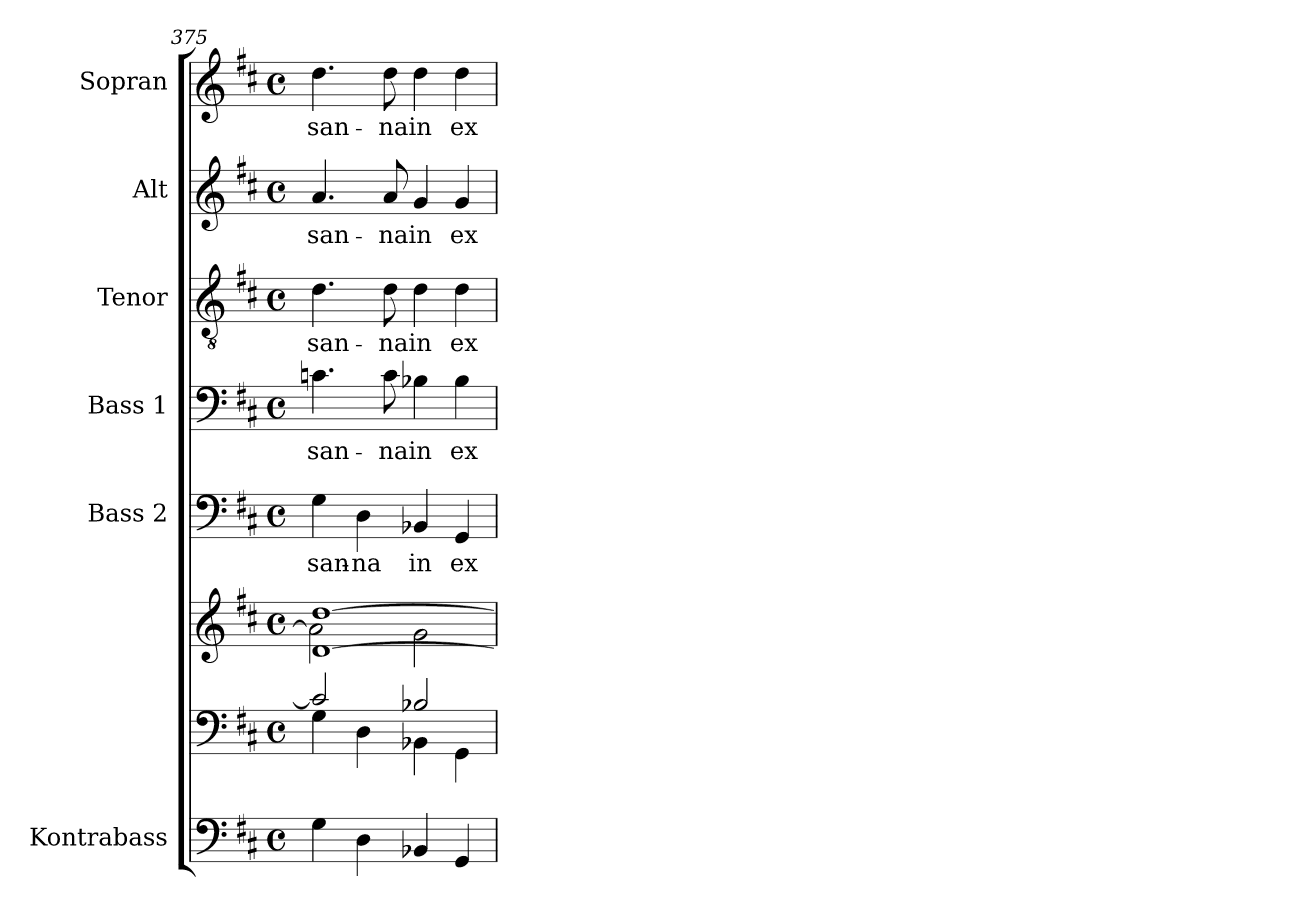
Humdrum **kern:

**kern	**kern	**kern	**kern	**text	**kern	**text	**kern	**text	**kern	**text	**kern	**text
*part7	*part6	*part6	*part5	*part5	*part4	*part4	*part3	*part3	*part2	*part2	*part1	*part1
*staff8	*staff7	*staff6	*staff5	*staff5	*staff4	*staff4	*staff3	*staff3	*staff2	*staff2	*staff1	*staff1
*I"Kontrabass	*	*	*I"Bass 2	*	*I"Bass 1	*	*I"Tenor	*	*I"Alt	*	*I"Sopran	*
*I'Kb.	*	*	*I'B. 2	*	*I'B. 1	*	*I'T.	*	*I'A.	*	*I'S.	*
*clefF4	*clefF4	*clefG2	*clefF4	*	*clefF4	*	*clefGv2	*	*clefG2	*	*clefG2	*
*ITrd7c12	*	*	*	*	*	*	*	*	*	*	*	*
*k[f#c#]	*k[f#c#]	*k[f#c#]	*k[f#c#]	*	*k[f#c#]	*	*k[f#c#]	*	*k[f#c#]	*	*k[f#c#]	*
*D:	*D:	*D:	*D:	*	*D:	*	*D:	*	*D:	*	*D:	*
*M4/4	*M4/4	*M4/4	*M4/4	*	*M4/4	*	*M4/4	*	*M4/4	*	*M4/4	*
*met(c)	*met(c)	*met(c)	*met(c)	*	*met(c)	*	*met(c)	*	*met(c)	*	*met(c)	*
=375	=375	=375	=375	=375	=375	=375	=375	=375	=375	=375	=375	=375
*	*^	*^	*	*	*	*	*	*	*	*	*	*
!	!	!	!	!	!	!LO:LY:b	!	!LO:LY:b	!	!LO:LY:b	!	!LO:LY:b	!	!LO:LY:b
4GG\	2c/]	4G\	[<1d [>1dd	2a\]	4G\	-san-	4.cn\	-san-	4.d\	-san-	4.a/	-san-	4.dd\	-san-
!	!	!	!	!	!	!LO:LY:b	!	!	!	!	!	!	!	!
4DD\	.	4D\	.	.	4D\	-na	.	.	.	.	.	.	.	.
!	!	!	!	!	!	!	!	!LO:LY:b	!	!LO:LY:b	!	!LO:LY:b	!	!LO:LY:b
.	.	.	.	.	.	.	8c\	-na	8d\	-na	8a/	-na	8dd\	-na
!	!	!	!	!	!	!LO:LY:b	!	!LO:LY:b	!	!LO:LY:b	!	!LO:LY:b	!	!LO:LY:b
4BBB-X/	2B-X/	4BB-X\	.	2g\	4BB-X/	in	4B-X\	in	4d\	in	4g/	in	4dd\	in
!	!	!	!	!	!	!LO:LY:b	!	!LO:LY:b	!	!LO:LY:b	!	!LO:LY:b	!	!LO:LY:b
4GGG/	.	4GG\	.	.	4GG/	ex-	4B-\	ex-	4d\	ex-	4g/	ex-	4dd\	ex-
*	*v	*v	*	*	*	*	*	*	*	*	*	*	*	*
*	*	*v	*v	*	*	*	*	*	*	*	*	*	*
=	=	=	=	=	=	=	=	=	=	=	=	=
*-	*-	*-	*-	*-	*-	*-	*-	*-	*-	*-	*-	*-
